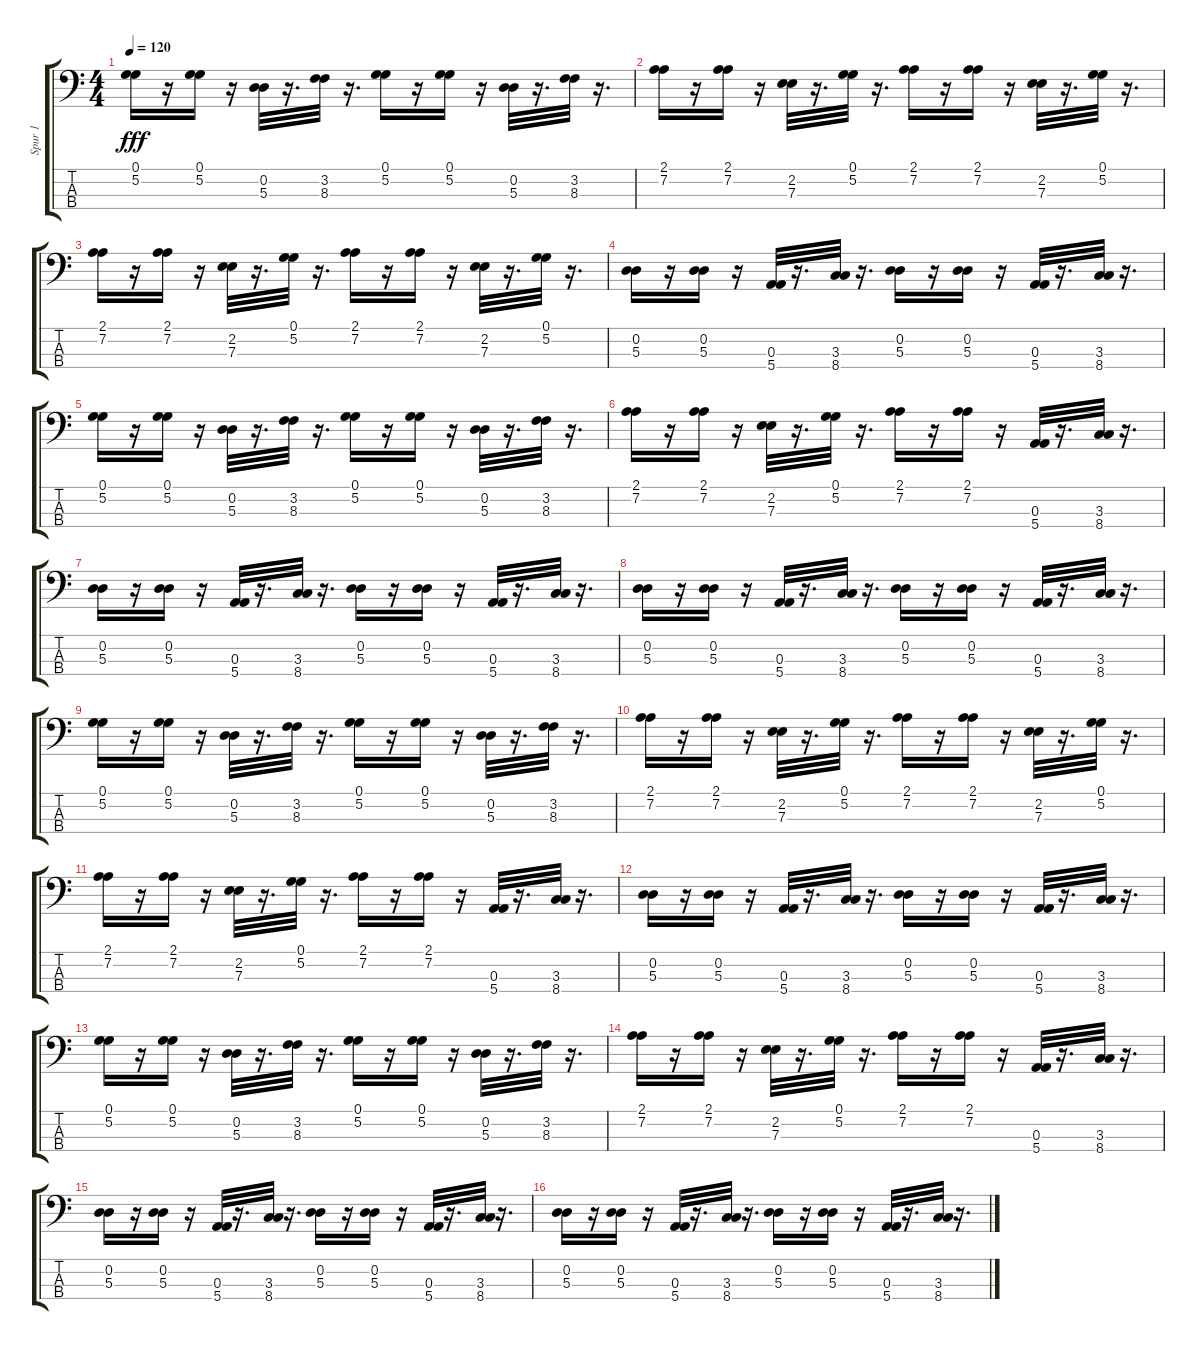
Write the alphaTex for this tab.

\track ("Spur 1" "Spur 1") {instrument electricbasspick}
\staff {score tabs}
\tuning (G2 D2 A1 E1) {hide}
\ts (4 4)
\tempo 120
\clef f4
\ks c
(0.1 5.2).16{dy fff} r.16 (0.1 5.2).16 r.16 (0.2 5.3).32 r.16{d} (3.2 8.3).32 r.16{d} (0.1 5.2).16 r.16 (0.1 5.2).16 r.16 (0.2 5.3).32 r.16{d} (3.2 8.3).32 r.16{d} |
(2.1 7.2).16 r.16 (2.1 7.2).16 r.16 (2.2 7.3).32 r.16{d} (0.1 5.2).32 r.16{d} (2.1 7.2).16 r.16 (2.1 7.2).16 r.16 (2.2 7.3).32 r.16{d} (0.1 5.2).32 r.16{d} |
(2.1 7.2).16 r.16 (2.1 7.2).16 r.16 (2.2 7.3).32 r.16{d} (0.1 5.2).32 r.16{d} (2.1 7.2).16 r.16 (2.1 7.2).16 r.16 (2.2 7.3).32 r.16{d} (0.1 5.2).32 r.16{d} |
(0.2 5.3).16 r.16 (0.2 5.3).16 r.16 (0.3 5.4).32 r.16{d} (3.3 8.4).32 r.16{d} (0.2 5.3).16 r.16 (0.2 5.3).16 r.16 (0.3 5.4).32 r.16{d} (3.3 8.4).32 r.16{d} |
(0.1 5.2).16 r.16 (0.1 5.2).16 r.16 (0.2 5.3).32 r.16{d} (3.2 8.3).32 r.16{d} (0.1 5.2).16 r.16 (0.1 5.2).16 r.16 (0.2 5.3).32 r.16{d} (3.2 8.3).32 r.16{d} |
(2.1 7.2).16 r.16 (2.1 7.2).16 r.16 (2.2 7.3).32 r.16{d} (0.1 5.2).32 r.16{d} (2.1 7.2).16 r.16 (2.1 7.2).16 r.16 (0.3 5.4).32 r.16{d} (3.3 8.4).32 r.16{d} |
(0.2 5.3).16 r.16 (0.2 5.3).16 r.16 (0.3 5.4).32 r.16{d} (3.3 8.4).32 r.16{d} (0.2 5.3).16 r.16 (0.2 5.3).16 r.16 (0.3 5.4).32 r.16{d} (3.3 8.4).32 r.16{d} |
(0.2 5.3).16 r.16 (0.2 5.3).16 r.16 (0.3 5.4).32 r.16{d} (3.3 8.4).32 r.16{d} (0.2 5.3).16 r.16 (0.2 5.3).16 r.16 (0.3 5.4).32 r.16{d} (3.3 8.4).32 r.16{d} |
(0.1 5.2).16 r.16 (0.1 5.2).16 r.16 (0.2 5.3).32 r.16{d} (3.2 8.3).32 r.16{d} (0.1 5.2).16 r.16 (0.1 5.2).16 r.16 (0.2 5.3).32 r.16{d} (3.2 8.3).32 r.16{d} |
(2.1 7.2).16 r.16 (2.1 7.2).16 r.16 (2.2 7.3).32 r.16{d} (0.1 5.2).32 r.16{d} (2.1 7.2).16 r.16 (2.1 7.2).16 r.16 (2.2 7.3).32 r.16{d} (0.1 5.2).32 r.16{d} |
(2.1 7.2).16 r.16 (2.1 7.2).16 r.16 (2.2 7.3).32 r.16{d} (0.1 5.2).32 r.16{d} (2.1 7.2).16 r.16 (2.1 7.2).16 r.16 (0.3 5.4).32 r.16{d} (3.3 8.4).32 r.16{d} |
(0.2 5.3).16 r.16 (0.2 5.3).16 r.16 (0.3 5.4).32 r.16{d} (3.3 8.4).32 r.16{d} (0.2 5.3).16 r.16 (0.2 5.3).16 r.16 (0.3 5.4).32 r.16{d} (3.3 8.4).32 r.16{d} |
(0.1 5.2).16 r.16 (0.1 5.2).16 r.16 (0.2 5.3).32 r.16{d} (3.2 8.3).32 r.16{d} (0.1 5.2).16 r.16 (0.1 5.2).16 r.16 (0.2 5.3).32 r.16{d} (3.2 8.3).32 r.16{d} |
(2.1 7.2).16 r.16 (2.1 7.2).16 r.16 (2.2 7.3).32 r.16{d} (0.1 5.2).32 r.16{d} (2.1 7.2).16 r.16 (2.1 7.2).16 r.16 (0.3 5.4).32 r.16{d} (3.3 8.4).32 r.16{d} |
(0.2 5.3).16 r.16 (0.2 5.3).16 r.16 (0.3 5.4).32 r.16{d} (3.3 8.4).32 r.16{d} (0.2 5.3).16 r.16 (0.2 5.3).16 r.16 (0.3 5.4).32 r.16{d} (3.3 8.4).32 r.16{d} |
(0.2 5.3).16 r.16 (0.2 5.3).16 r.16 (0.3 5.4).32 r.16{d} (3.3 8.4).32 r.16{d} (0.2 5.3).16 r.16 (0.2 5.3).16 r.16 (0.3 5.4).32 r.16{d} (3.3 8.4).32 r.16{d}
